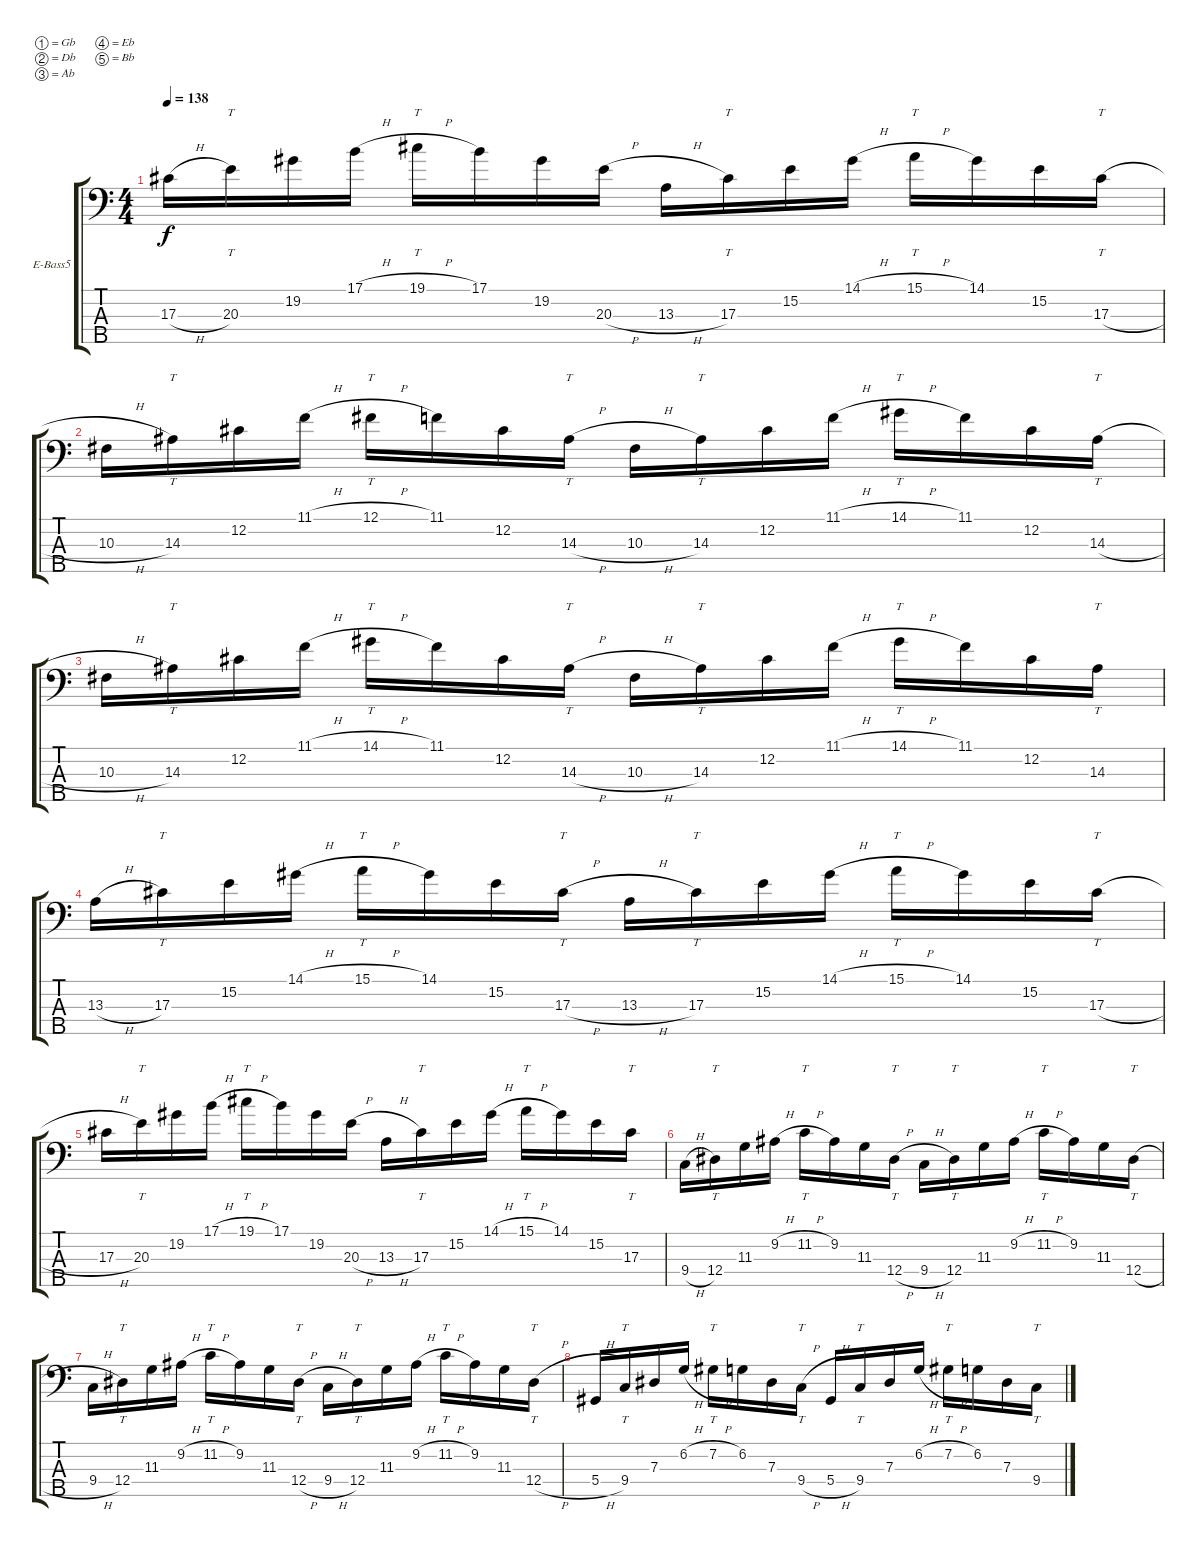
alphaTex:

\bracketExtendMode groupsimilarinstruments
\firstSystemTrackNameOrientation horizontal
\otherSystemsTrackNameOrientation horizontal
\track ("Arif Mirabdolbaghi" "E-Bass5") {instrument electricbassfinger}
\staff {score tabs}
\tuning (Gb2 Db2 Ab1 Eb1 Bb0)
\ts (4 4)
\tempo 138
\clef f4
\ks c
17.3{h}.16{dy f} 20.3.16{tt} 19.2.16 17.1{h}.16 19.1{h}.16{tt} 17.1.16 19.2.16 20.3{h}.16 13.3{h}.16 17.3.16{tt} 15.2.16 14.1{h}.16 15.1{h}.16{tt} 14.1.16 15.2.16 17.3{h}.16{tt} |
10.3{h}.16 14.3.16{tt} 12.2.16 11.1{h}.16 12.1{h}.16{tt} 11.1.16 12.2.16 14.3{h}.16{tt} 10.3{h}.16 14.3.16{tt} 12.2.16 11.1{h}.16 14.1{h}.16{tt} 11.1.16 12.2.16 14.3{h}.16{tt} |
10.3{h}.16 14.3.16{tt} 12.2.16 11.1{h}.16 14.1{h}.16{tt} 11.1.16 12.2.16 14.3{h}.16{tt} 10.3{h}.16 14.3.16{tt} 12.2.16 11.1{h}.16 14.1{h}.16{tt} 11.1.16 12.2.16 14.3.16{tt} |
13.3{h}.16 17.3.16{tt} 15.2.16 14.1{h}.16 15.1{h}.16{tt} 14.1.16 15.2.16 17.3{h}.16{tt} 13.3{h}.16 17.3.16{tt} 15.2.16 14.1{h}.16 15.1{h}.16{tt} 14.1.16 15.2.16 17.3{h}.16{tt} |
17.3{h}.16 20.3.16{tt} 19.2.16 17.1{h}.16 19.1{h}.16{tt} 17.1.16 19.2.16 20.3{h}.16 13.3{h}.16 17.3.16{tt} 15.2.16 14.1{h}.16 15.1{h}.16{tt} 14.1.16 15.2.16 17.3.16{tt} |
9.4{h}.16 12.4.16{tt} 11.3.16 9.2{h}.16 11.2{h}.16{tt} 9.2.16 11.3.16 12.4{h}.16{tt} 9.4{h}.16 12.4.16{tt} 11.3.16 9.2{h}.16 11.2{h}.16{tt} 9.2.16 11.3.16 12.4{h}.16{tt} |
9.4{h}.16 12.4.16{tt} 11.3.16 9.2{h}.16 11.2{h}.16{tt} 9.2.16 11.3.16 12.4{h}.16{tt} 9.4{h}.16 12.4.16{tt} 11.3.16 9.2{h}.16 11.2{h}.16{tt} 9.2.16 11.3.16 12.4{h}.16{tt} |
5.4{h}.16 9.4.16{tt} 7.3.16 6.2{h}.16 7.2{h}.16{tt} 6.2.16 7.3.16 9.4{h}.16{tt} 5.4{h}.16 9.4.16{tt} 7.3.16 6.2{h}.16 7.2{h}.16{tt} 6.2.16 7.3.16 9.4{h}.16{tt}
